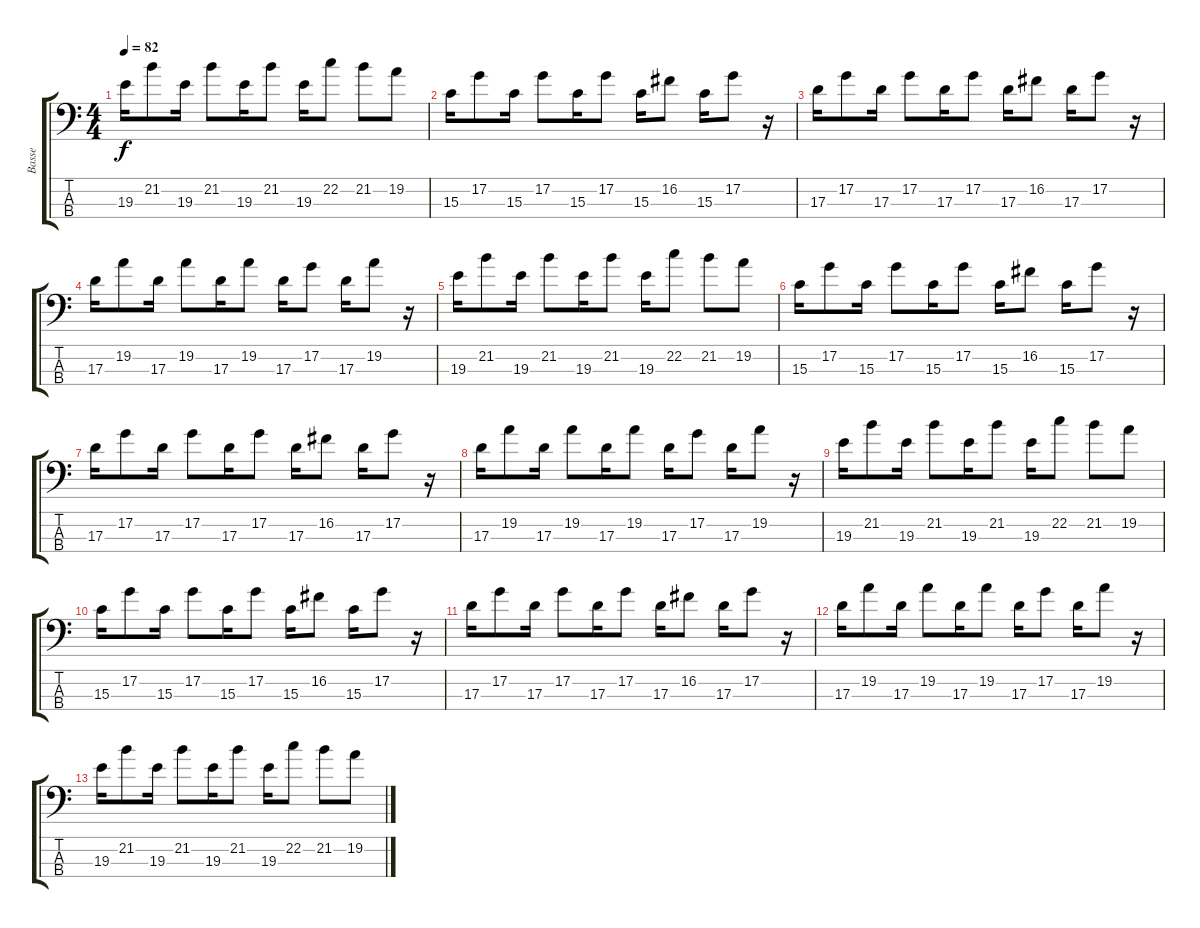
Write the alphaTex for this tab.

\track ("Basse" "Basse") {instrument electricbassfinger}
\staff {score tabs}
\tuning (G2 D2 A1 E1) {hide}
\ts (4 4)
\tempo 82
\clef f4
\ks c
19.3.16{dy f} 21.2.8 19.3.16 21.2.8 19.3.16 21.2.8 19.3.16 22.2.8 21.2.8 19.2.8 |
15.3.16 17.2.8 15.3.16 17.2.8 15.3.16 17.2.8 15.3.16 16.2.8 15.3.16 17.2.8 r.16 |
17.3.16 17.2.8 17.3.16 17.2.8 17.3.16 17.2.8 17.3.16 16.2.8 17.3.16 17.2.8 r.16 |
17.3.16 19.2.8 17.3.16 19.2.8 17.3.16 19.2.8 17.3.16 17.2.8 17.3.16 19.2.8 r.16 |
19.3.16 21.2.8 19.3.16 21.2.8 19.3.16 21.2.8 19.3.16 22.2.8 21.2.8 19.2.8 |
15.3.16 17.2.8 15.3.16 17.2.8 15.3.16 17.2.8 15.3.16 16.2.8 15.3.16 17.2.8 r.16 |
17.3.16{volume 14} 17.2.8{volume 14} 17.3.16{volume 14} 17.2.8{volume 14} 17.3.16{volume 14} 17.2.8{volume 13} 17.3.16{volume 13} 16.2.8{volume 13} 17.3.16{volume 13} 17.2.8{volume 13} r.16 |
17.3.16{volume 12} 19.2.8{volume 12} 17.3.16{volume 12} 19.2.8{volume 12} 17.3.16{volume 12} 19.2.8{volume 12} 17.3.16{volume 11} 17.2.8{volume 11} 17.3.16{volume 11} 19.2.8{volume 11} r.16 |
19.3.16{volume 10} 21.2.8{volume 10} 19.3.16{volume 10} 21.2.8{volume 10} 19.3.16{volume 10} 21.2.8{volume 10} 19.3.16{volume 9} 22.2.8{volume 9} 21.2.8{volume 9} 19.2.8{volume 9} |
15.3.16{volume 8} 17.2.8{volume 8} 15.3.16{volume 8} 17.2.8{volume 8} 15.3.16{volume 8} 17.2.8{volume 8} 15.3.16{volume 8} 16.2.8{volume 7} 15.3.16{volume 7} 17.2.8{volume 7} r.16 |
17.3.16{volume 6} 17.2.8{volume 6} 17.3.16{volume 6} 17.2.8{volume 6} 17.3.16{volume 6} 17.2.8{volume 6} 17.3.16{volume 6} 16.2.8{volume 6} 17.3.16{volume 6} 17.2.8{volume 6} r.16 |
17.3.16{volume 5} 19.2.8{volume 5} 17.3.16{volume 5} 19.2.8{volume 5} 17.3.16{volume 5} 19.2.8{volume 5} 17.3.16{volume 5} 17.2.8{volume 5} 17.3.16{volume 5} 19.2.8{volume 5} r.16 |
19.3.16{volume 4} 21.2.8{volume 4} 19.3.16{volume 4} 21.2.8{volume 4} 19.3.16{volume 4} 21.2.8{volume 4} 19.3.16{volume 3} 22.2.8{volume 3} 21.2.8{volume 3} 19.2.8{volume 2}
